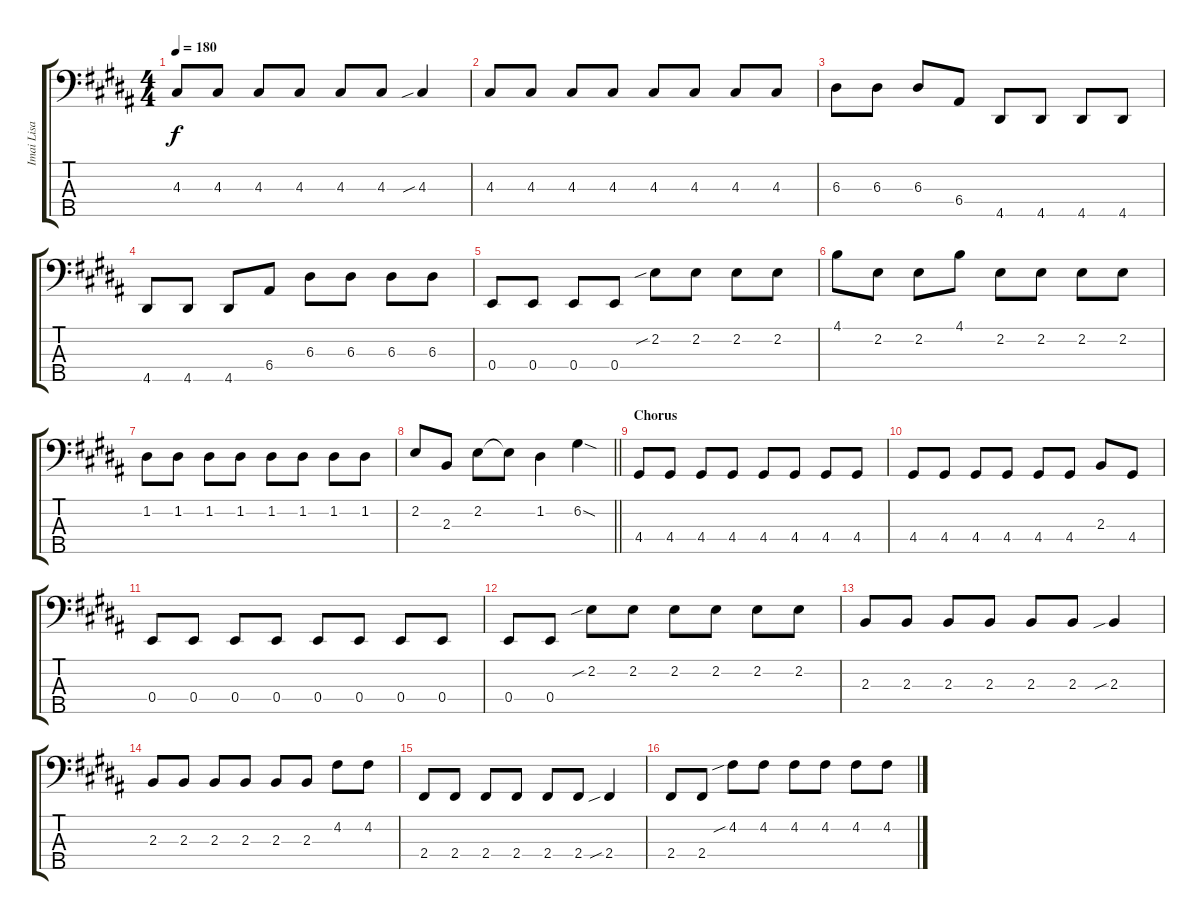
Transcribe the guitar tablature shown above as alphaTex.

\track ("Imai Lisa" "Imai Lisa") {instrument electricbasspick}
\staff {score tabs}
\tuning (G2 D2 A1 E1 B0) {hide}
\ts (4 4)
\tempo 180
\clef f4
\ks b
4.3.8{dy f} 4.3.8 4.3.8 4.3.8 4.3.8 4.3.8 4.3{sib}.4 |
4.3.8 4.3.8 4.3.8 4.3.8 4.3.8 4.3.8 4.3.8 4.3.8 |
6.3.8 6.3.8 6.3.8 6.4.8 4.5.8 4.5.8 4.5.8 4.5.8 |
4.5.8 4.5.8 4.5.8 6.4.8 6.3.8 6.3.8 6.3.8 6.3.8 |
0.4.8 0.4.8 0.4.8 0.4.8 2.2{sib}.8 2.2.8 2.2.8 2.2.8 |
4.1.8 2.2.8 2.2.8 4.1.8 2.2.8 2.2.8 2.2.8 2.2.8 |
1.2.8 1.2.8 1.2.8 1.2.8 1.2.8 1.2.8 1.2.8 1.2.8 |
\barLineRight lightlight
2.2.8 2.3.8 2.2.8 2.2{t}.8 1.2.4 6.2{sod}.4 |
\section ("" "Chorus")
4.4.8 4.4.8 4.4.8 4.4.8 4.4.8 4.4.8 4.4.8 4.4.8 |
4.4.8 4.4.8 4.4.8 4.4.8 4.4.8 4.4.8 2.3.8 4.4.8 |
0.4.8 0.4.8 0.4.8 0.4.8 0.4.8 0.4.8 0.4.8 0.4.8 |
0.4.8 0.4.8 2.2{sib}.8 2.2.8 2.2.8 2.2.8 2.2.8 2.2.8 |
2.3.8 2.3.8 2.3.8 2.3.8 2.3.8 2.3.8 2.3{sib}.4 |
2.3.8 2.3.8 2.3.8 2.3.8 2.3.8 2.3.8 4.2.8 4.2.8 |
2.4.8 2.4.8 2.4.8 2.4.8 2.4.8 2.4.8 2.4{sib}.4 |
2.4.8 2.4.8 4.2{sib}.8 4.2.8 4.2.8 4.2.8 4.2.8 4.2.8
